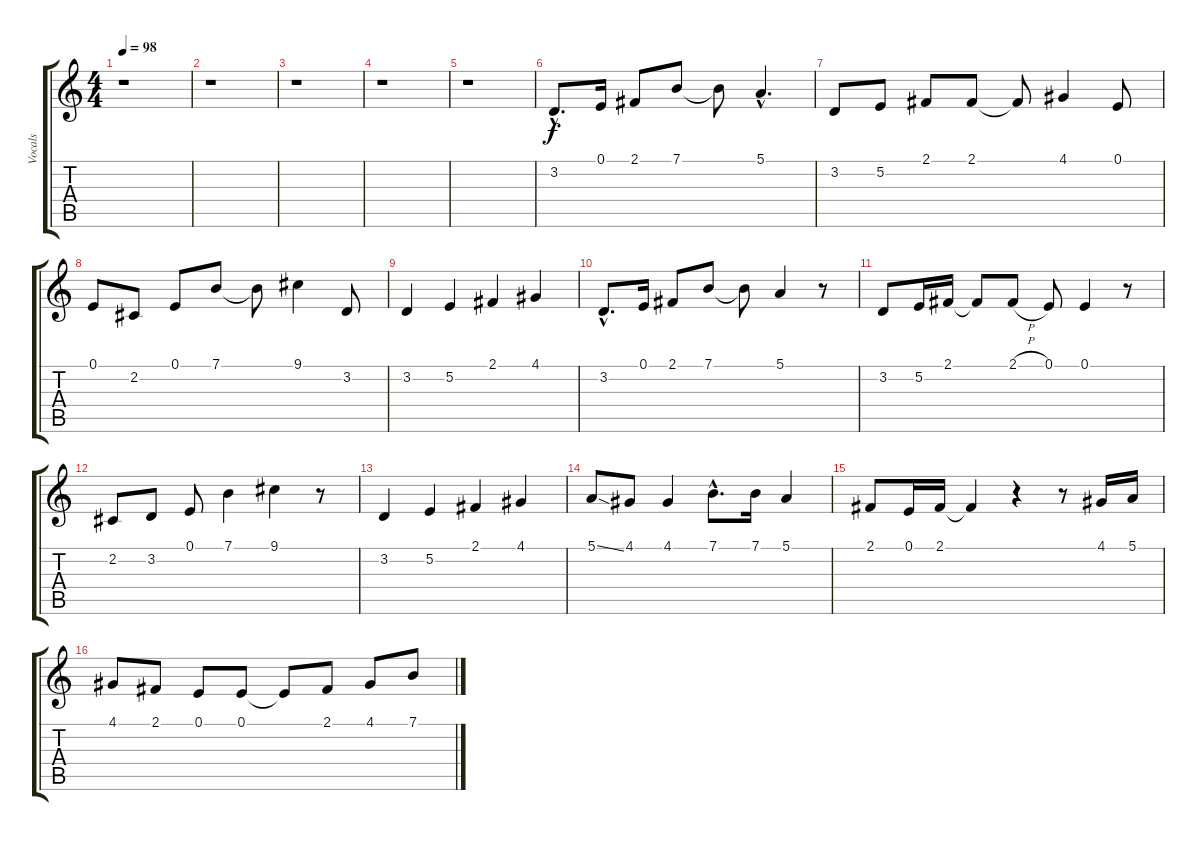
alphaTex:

\track ("Vocals" "Vocals") {instrument reedorgan}
\staff {score tabs}
\tuning (E4 B3 G3 D3 A2 E2) {hide}
\ts (4 4)
\tempo 98
\clef g2
\ks c
r.1{dy f instrument reedorgan} |
r.1 |
r.1 |
r.1 |
r.1 |
3.2{hac}.8{d} 0.1.16 2.1.8 7.1.8 7.1{t}.8 5.1{hac}.4{d} |
3.2.8 5.2.8 2.1.8 2.1.8 2.1{t}.8 4.1.4 0.1.8 |
0.1.8 2.2.8 0.1.8 7.1.8 7.1{t}.8 9.1.4 3.2.8 |
3.2.4 5.2.4 2.1.4 4.1.4 |
3.2{hac}.8{d} 0.1.16 2.1.8 7.1.8 7.1{t}.8 5.1.4 r.8 |
3.2.8 5.2.16 2.1.16 2.1{t}.8 2.1{h}.8 0.1.8 0.1.4 r.8 |
2.2.8 3.2.8 0.1.8 7.1.4 9.1.4 r.8 |
3.2.4 5.2.4 2.1.4 4.1.4 |
5.1{ss}.8 4.1.8 4.1.4 7.1{hac}.8{d} 7.1.16 5.1.4 |
2.1.8 0.1.16 2.1.16 2.1{t}.4 r.4 r.8 4.1.16 5.1.16 |
4.1.8 2.1.8 0.1.8 0.1.8 0.1{t}.8 2.1.8 4.1.8 7.1.8
